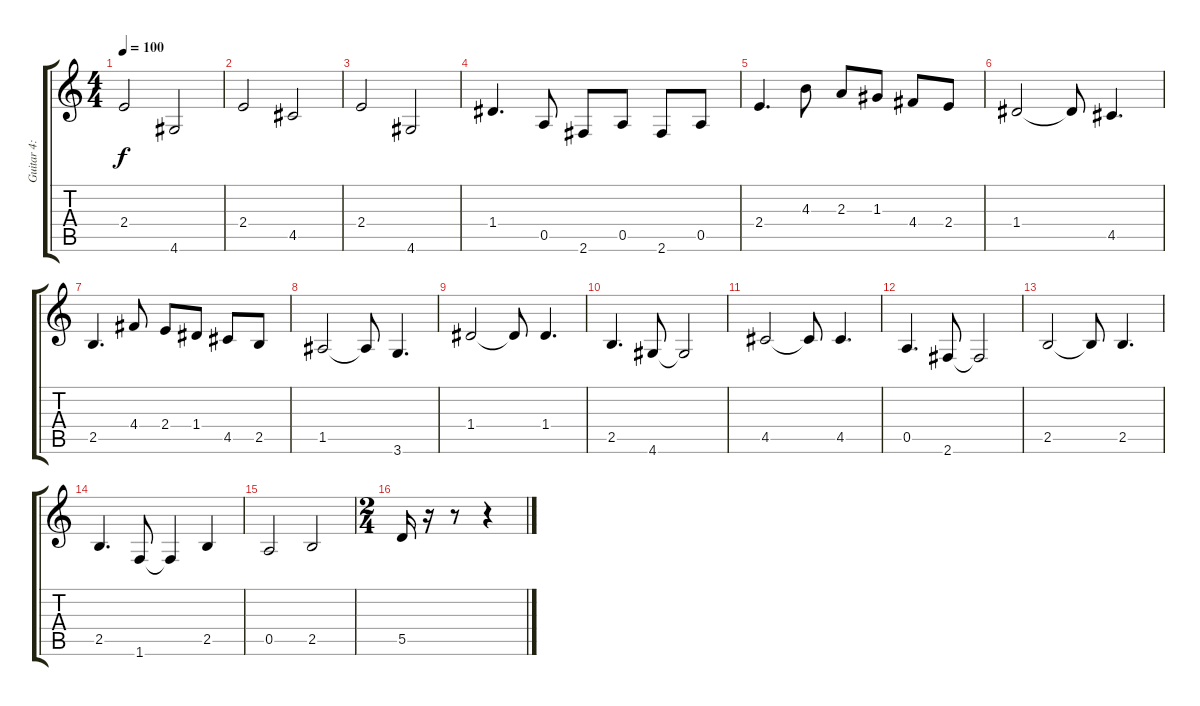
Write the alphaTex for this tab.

\track ("Guitar 4: Fills" "Guitar 4: ") {instrument electricguitarjazz}
\staff {score tabs}
\tuning (E4 B3 G3 D3 A2 E2) {hide}
\ts (4 4)
\tempo 100
\clef g2
\ks c
2.4.2{dy f} 4.6.2 |
2.4.2 4.5.2 |
2.4.2 4.6.2 |
1.4.4{d} 0.5.8 2.6.8 0.5.8 2.6.8 0.5.8 |
2.4.4{d} 4.3.8 2.3.8 1.3.8 4.4.8 2.4.8 |
1.4.2 1.4{t}.8 4.5.4{d} |
2.5.4{d} 4.4.8 2.4.8 1.4.8 4.5.8 2.5.8 |
1.5.2 1.5{t}.8 3.6.4{d} |
1.4.2 1.4{t}.8 1.4.4{d} |
2.5.4{d} 4.6.8 4.6{t}.2 |
4.5.2 4.5{t}.8 4.5.4{d} |
0.5.4{d} 2.6.8 2.6{t}.2 |
2.5.2 2.5{t}.8 2.5.4{d} |
2.5.4{d} 1.6.8 1.6{t}.4 2.5.4 |
0.5.2 2.5.2 |
\ts (2 4)
5.5.16 r.16 r.8 r.4
